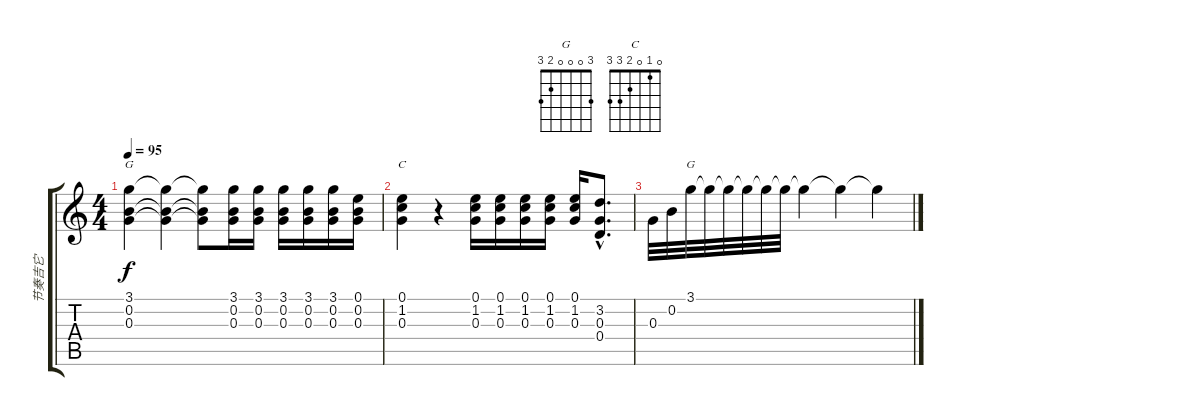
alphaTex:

\track ("节奏吉它" "节奏吉它") {instrument acousticguitarsteel}
\staff {score tabs}
\tuning (E4 B3 G3 D3 A2 E2) {hide}
\chord ("G" 3 0 0 x 2 3)
\chord ("C" 0 1 0 2 3 3)
\chord ("G" 3 0 0 0 2 3)
\ts (4 4)
\tempo 95
\clef g2
\ks c
(3.1 0.2 0.3).4{ch "G" dy f} (3.1{t} 0.2{t} 0.3{t}).4 (3.1{t} 0.2{t} 0.3{t}).8 (3.1 0.2 0.3).16 (3.1 0.2 0.3).16 (3.1 0.2 0.3).16 (3.1 0.2 0.3).16 (3.1 0.2 0.3).16 (0.1 0.2 0.3).16 |
(0.1 1.2 0.3).4{ch "C"} r.4 (0.1 1.2 0.3).16 (0.1 1.2 0.3).16 (0.1 1.2 0.3).16 (0.1 1.2 0.3).16 (0.1 1.2 0.3).16 (3.2{hac} 0.3{hac} 0.4{hac}).8{d} |
0.3.32 0.2.32 3.1.32{ch "G"} 3.1{t}.32 3.1{t}.32 3.1{t}.32 3.1{t}.32 3.1{t}.32 3.1{t}.4 3.1{t}.4 3.1{t}.4
